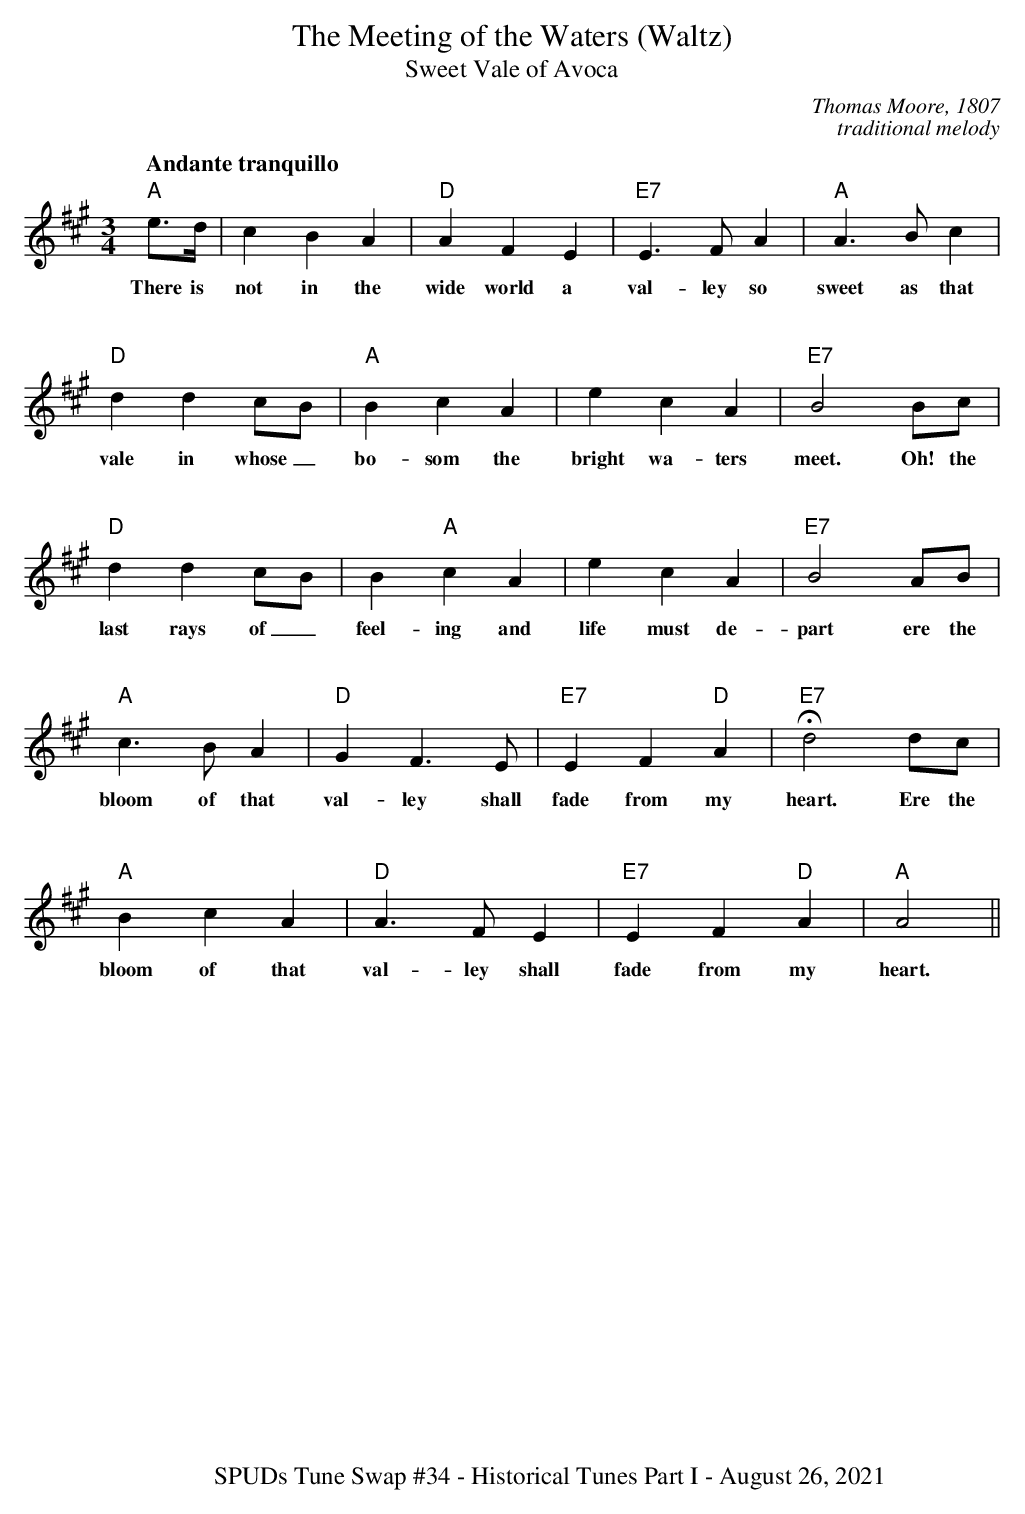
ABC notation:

X:1
T:Meeting of the Waters (Waltz), The
T:Sweet Vale of Avoca
C:Thomas Moore, 1807
C:traditional melody % Air: The Old Head of Dennis
Q:"Andante tranquillo" % (tempo marking from 1895 edition of The Irish Melodies)
M:3/4
L:1/4
K:Amaj
"A" e/2>d/2 | cBA | "D" AFE | "E7" E>FA | "A" A>Bc |
w:There is not in the wide world a val-ley so sweet as that vale
"D" dd c/2B/2 | "A" BcA | ecA | "E7" B2 B/2c/2 |
w:vale in whose_ bo-som the bright wa-ters meet. Oh! the
"D"dd c/2B/2 | B "A" cA | ecA | "E7" B2 A/2B/2 |
w:last rays of_ feel-ing and life must de-part ere the
"A" c>BA | "D" GF>E | "E7" EF "D" A | "E7" Hd2 d/2c/2 |
w:bloom of that val-ley shall fade from my heart. Ere the
"A" BcA | "D" A>FE | "E7" EF "D" A | "A" A2 ||
w:bloom of that val-ley shall fade from my heart.
